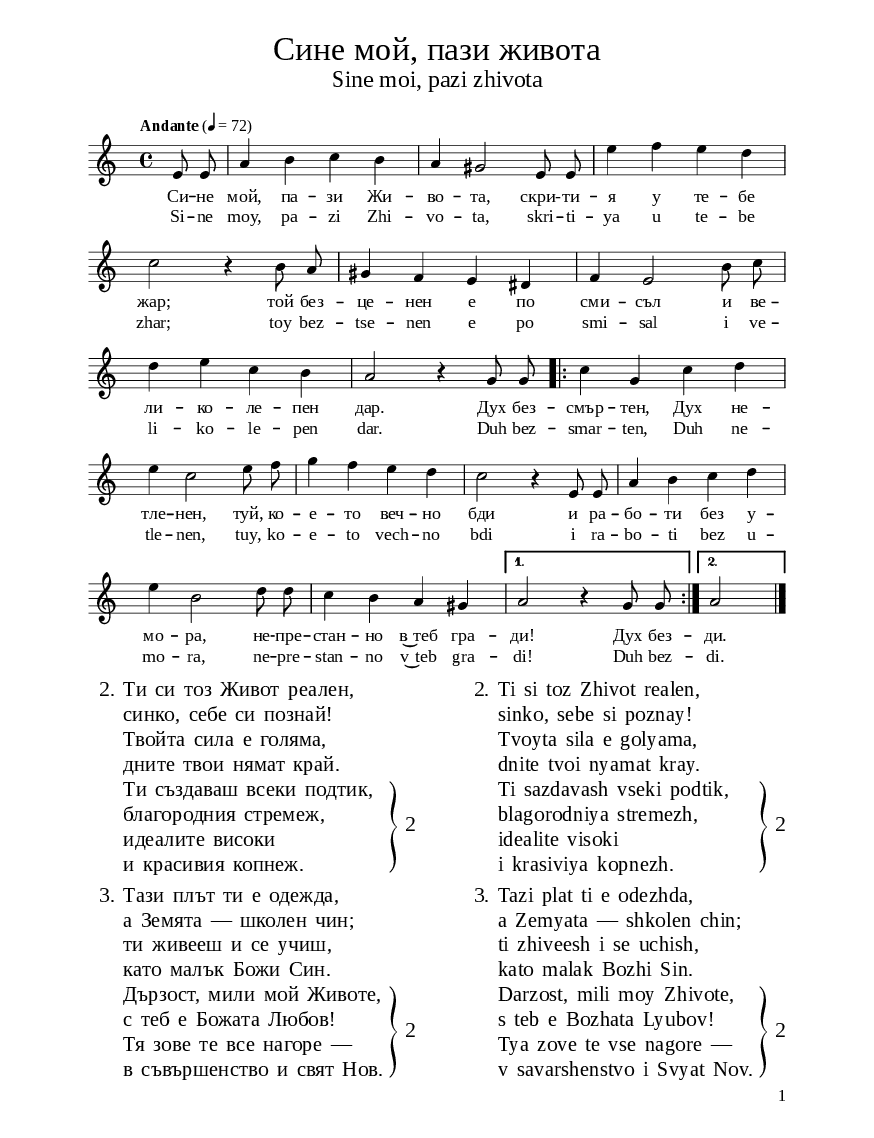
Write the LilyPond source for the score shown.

\version "2.24.0"

% include paper part and global functions
\include "include/globals.ily"

"rightBraces045" = \markup {
  \column {
    % repeat braces
    \translate #'(0 . -13.5 )
    \right-brace #44

    \translate #'(0 . -15.4 )
    \right-brace #44
  }
  \column {
    % repeat numbers
    \translate #'(0 . -13.9 )
    2

    \translate #'(0 . -19.8 )
    2
  }
}

\bookpart {
  \label #'ref045
  \tocItem \markup "Сине мой, пази живота – Sine moi, pazi zhivota"
  \include "include/bookpart-paper.ily"
  \score {
    \include "include/score-layout.ily"

    \new Voice \absolute  {
      \clef treble
      \key a \minor
      \time 4/4
      \tempoFunc "Andante" 4 "72"
      \autoBeamOff
      \partial 4


      e'8 e'8 | a'4 b' c''4 b' | a'4 gis'2 e'8 e' | e''4 f'' e''4 d'' | \break 
      
       c''2 r4 b'8 a'  |  gis'4 f'  e'4 dis' |  f'4 e'2  b'8 c'' \break |

      d''4 e'' c''4 b' | a'2 r4 g'8 g' \repeat volta 2 {
        |  c''4 g' c''4 d'' | e''4 c''2 e''8 f'' | g''4 f'' e''4 d'' | c''2 r4 e'8 e' | a'4 b'  c''4 d'' \break |

        e''4 b'2 d''8 d'' c''4 b' a'4 gis' |
      } \alternative { { a'2 r4 g'8 g'  } { a'2 } } \bar "|."
    }

    \addlyrics {
      Си -- не мой, па -- зи Жи -- во -- та, "скри-" -- ти -- я у
      те -- бе жар; той без -- це -- нен е по сми -- съл и ве --
      ли -- ко -- ле -- пен дар. Дух без -- смър -- тен, Дух не -- тле -- нен,
      туй, ко -- е -- то веч -- но бди и ра -- бо -- ти без у --
      мо -- ра, не -- пре -- стан -- но в~теб гра -- ди! Дух без -- ди.
    }

    \addlyrics {
      Si -- ne moy, pa -- zi Zhi -- vo -- ta, skri -- ti -- ya u
      te -- be zhar; toy bez -- tse -- nen e po smi -- sal i ve --
      li -- ko -- le -- pen dar. Duh bez -- smar -- ten, Duh ne -- tle -- nen,
      tuy, ko -- e -- to vech -- no bdi i ra -- bo -- ti bez u --
      mo -- ra, ne -- pre -- stan -- no v~teb gra -- di! Duh bez -- di.
    }
    \header {
      title = \titleFunc "Сине мой, пази живота" "Sine moi, pazi zhivota"
    }

    \midi{}

  } % score

  \markup \fontsize #bgCoupletFontSize {
    \hspace #1
    \override #`(baseline-skip . ,bgCoupletBaselineSkip)
    \column {
      \vspace #0.3

      \line { 2. Ти си тоз Живот реален, }

      \line {   "   " синко, себе си познай! }

      \line {   "   " Твойта сила е голяма, }

      \line {   "   " дните твои нямат край. }

      \line {   "   " Ти създаваш всеки подтик, }

      \line {   "   " благородния стремеж,}

      \line {   "   " идеалите високи}

      \line {   "   " и красивия копнеж.}
      \vspace #0.2

      \line {   3. Тази плът ти е одежда,}

      \line {   "   " а Земята — школен чин;}

      \line {   "   " ти живееш и се учиш,}

      \line {   "   " като малък Божи Син.}

      \line {   "   " Дързост, мили мой Животе,}

      \line {   "   " с теб е Божата Любов!}

      \line {   "   " Тя зове те все нагоре —}

      \line {   "   " в съвършенство и свят Нов.}
    }\"rightBraces045"

    \hspace #5
    \override #`(baseline-skip . ,bgCoupletBaselineSkip)
    \column {
      \vspace #0.3
      \line { 2. Ti si toz Zhivot realen, }
      \line {   "   " sinko, sebe si poznay! }

      \line {   "   " Tvoyta sila e golyama, }

      \line {   "   " dnite tvoi nyamat kray. }

      \line {   "   " Ti sazdavash vseki podtik, }

      \line {   "   " blagorodniya stremezh,}

      \line {   "   " idealite visoki}

      \line {   "   " i krasiviya kopnezh.}

      \vspace #0.2

      \line {   3. Tazi plat ti e odezhda,}

      \line {   "   " a Zemyata — shkolen chin;}

      \line {   "   " ti zhiveesh i se uchish,}

      \line {   "   " kato malak Bozhi Sin.}

      \line {   "   " Darzost, mili moy Zhivote,}

      \line {   "   " s teb e Bozhata Lyubov!}

      \line {   "   " Tya zove te vse nagore —}

      \line {   "   " v savarshenstvo i Svyat Nov.}
    } \"rightBraces045" %column
  } % markup

  % include foreign translation(s) of the song
  \version "2.24.0"

\markup \fill-line { \fontsize #deTitleFontSize "Mein Sohn, bewahre das Leben" }
\markup \null
\markup \fontsize #deCoupletFontSize {
  \hspace #10
  \override #`(baseline-skip . ,deCoupletBaselineSkip)

  \column {

    \line {  1. Mein Sohn, bewahre das Leben, }

    \line { "   "die in dir verborgene Glut. }

    \line { "   "Es ist seinem Sinn nach kostbar}

    \line { "   "und ein herrliches Geschenk! }

    \line { "   "Unsterblicher, unvergänglicher Geist,}

    \line { "   "der, der ewig wacht }

    \line { "   "und unermüdlich arbeitet,}

    \line { "   "unaufhörlich in dir erschafft.}
    \line { "   " }

    \line { 2. Du bist dieses wirkliche Leben; }

    \line { "   "Sohn; erkenne dich! }

    \line { "   "Deine Kraft ist groß,}

    \line { "   "deine Tage haben kein Ende. }

    \line { "   "Du erschaffst jeden Impuls, }

    \line { "   "das edle Streben, }

    \line { "   "die hohen Ideale }

    \line { "   "und die schöne Sehnsucht.}
    \line { "   " }

    \line { 3. Dieses Fleisch ist dein Gewand,}

    \line { "   "und die Erde eine Schulbank.}

    \line { "   "Du lebst und lernst, }

    \line { "   "wie ein kleiner Sohn Gottes. }

    \line { "   "Kühnheit, mein liebes Leben,}

    \line { "   "die göttliche Liebe ist mit dir! }

    \line { "   "Sie ruft dich immer nach oben}

    \line { "   "in Vollkommenheit und in die neue Welt.}
  }
}


} % bookpart
